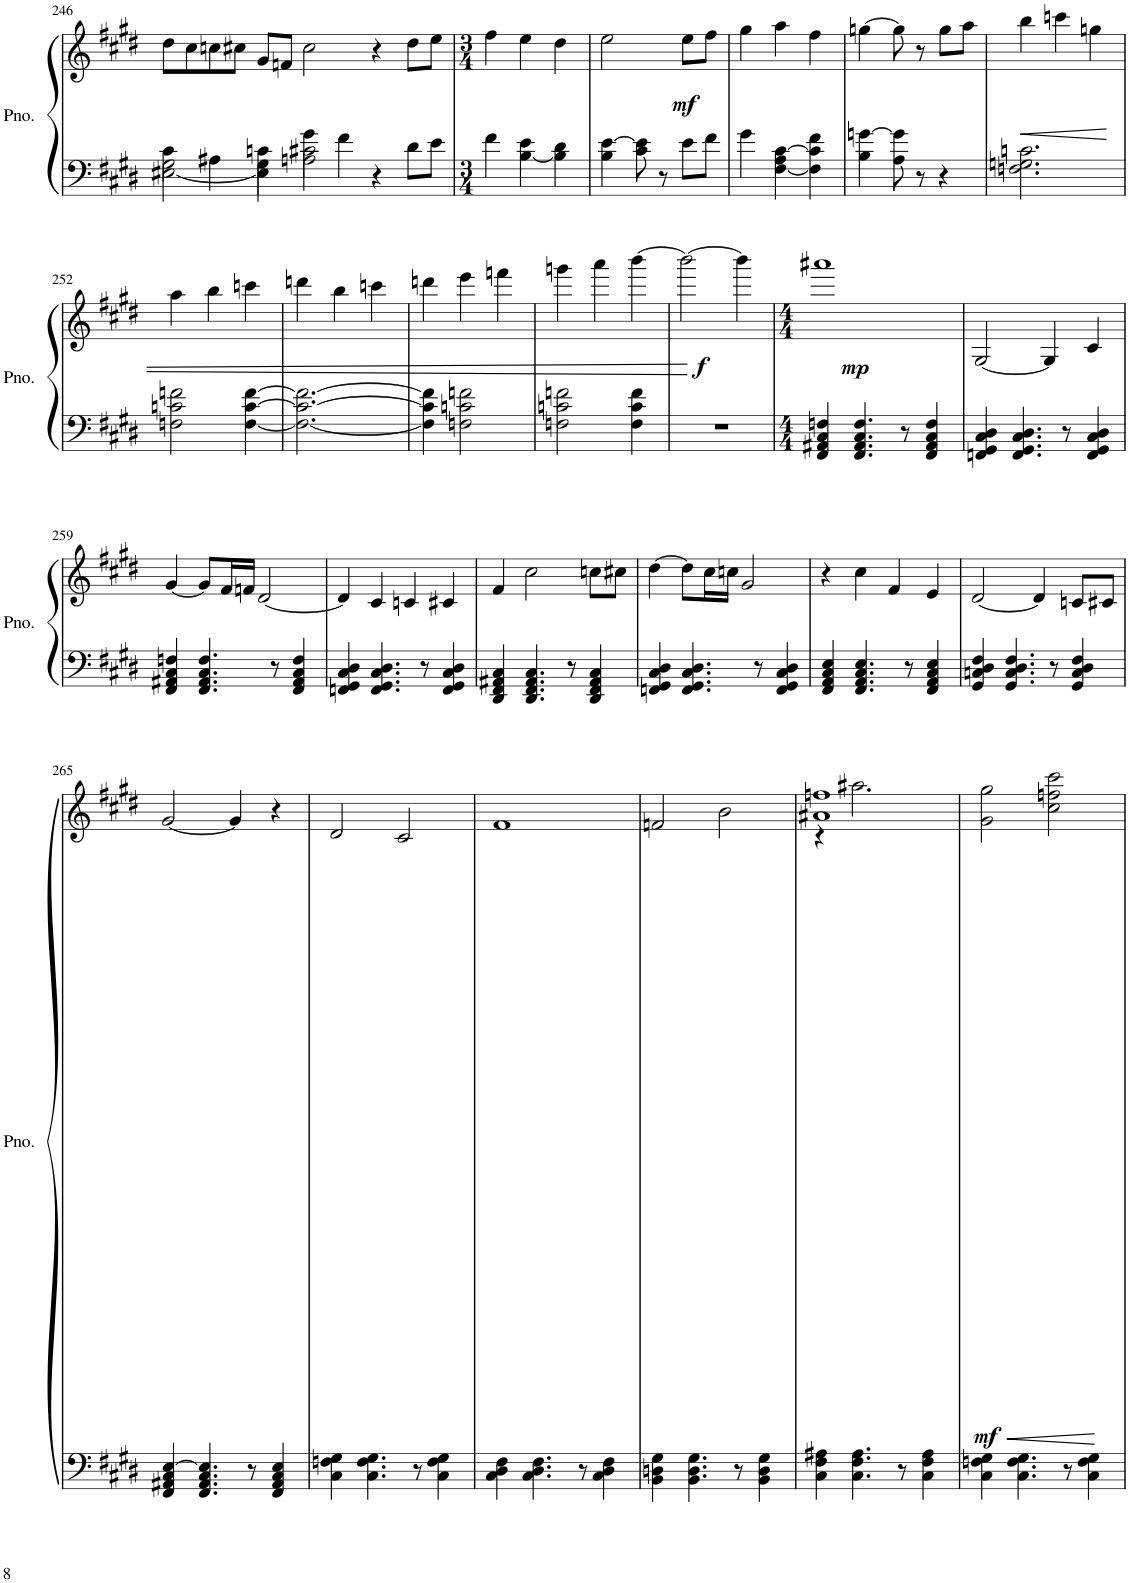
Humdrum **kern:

**kern	**kern	**dynam
*part1	*part1	*part1
*staff2	*staff1	*staff1/2
*I"Piano	*	*
*I'Pno.	*	*
!!LO:PB:g=z
*clefF4	*clefG2	*
*k[f#c#g#d#]	*k[f#c#g#d#]	*
*M7/4	*M4/4	*
=246	=246	=246
*^	*	*
[2E#X\ 2G#\	4c#\	8dd#\L	.
.	.	8cc#\	.
.	4A#X\	8ccn\	.
.	.	8cc#X\J	.
4E#\] 4cn\	4G#\	8g#/L	.
.	.	8fn/J	.
2An\ 2c#X\	4g#\	[4cc#\	.
.	4f#\	4ryy	.
4r	2ryy	4r	.
!	!	!	!LO:DY:b
8d#\L	.	8dd#\L	mf
8e\J	.	8ee\J	.
*v	*v	*	*
=247	=247	=247
*M3/4	*M3/4	*
4f#\	4ff#\	.
[4B\ 4e\	4cc#\]	.
4B\] 4d#\	4ee\	.
4ryy	4dd#\	.
=248	=248	=248
4B\ [4e\	2ee\	.
8c#\ 8e\]	.	.
8r	.	.
8e\L	8ee\L	.
8f#\J	8ff#\J	.
=249	=249	=249
4g#\	4gg#\	.
[4F#\ 4A\ [4c#\	4aa\	.
4F#\] 4c#\] 4f#\	4ff#\	.
=250	=250	=250
4B\ [4gn\	[4ggn\	.
8A\ 8g\]	8gg\]	.
8r	8r	.
4r	8gg\L	.
.	8aa\J	.
=251	=251	=251
!	!	!LO:HP:b
2.Fn\ 2.Gn\ 2.cn\	4bb\	<
.	4cccn\	.
.	4ggn\	.
!!LO:LB:g=z
=252	=252	=252
2Fn\ 2cn\ 2fn\	4aa\	.
.	4bb\	.
[4F\ [4c\ [4f\	4cccn\	.
=253	=253	=253
2.F\_ 2.c\_ 2.f\_	4dddn\	.
.	4bb\	.
.	4cccn\	.
=254	=254	=254
4F\] 4c\] 4f\]	4dddn\	.
2Fn\ 2cn\ 2fn\	4eee\	.
.	4fffn\	.
=255	=255	=255
2Fn\ 2cn\ 2fn\	4gggn\	.
.	4aaa\	.
!	!	!LO:DY:n=1:b
4F\ 4c\ 4f\	[4bbb\	[ f
=256	=256	=256
2.r	2bbb\_	.
.	4bbb\]	.
=257	=257	=257
*M4/4	*M4/4	*
!	!	!LO:DY:b
4FF#/ 4AA#X/ 4C#/ 4Fn/	1aaa#X	mp
4.FF#/ 4.AA#/ 4.C#/ 4.F/	.	.
8r	.	.
4FF#/ 4AA#/ 4C#/ 4F/	.	.
=258	=258	=258
4FFn/ 4GG#/ 4C#/ 4D#/	[2G#/	.
4.FF/ 4.GG#/ 4.C#/ 4.D#/	.	.
.	4G#/]	.
8r	.	.
4FF/ 4GG#/ 4C#/ 4D#/	4c#/	.
!!LO:LB:g=z
=259	=259	=259
4FF#/ 4AA#X/ 4C#/ 4Fn/	[4g#/	.
4.FF#/ 4.AA#/ 4.C#/ 4.F/	8g#/L]	.
.	16f#/L	.
.	16fn/JJ	.
.	[2d#/	.
8r	.	.
4FF#/ 4AA#/ 4C#/ 4F/	.	.
=260	=260	=260
4FFn/ 4GG#/ 4C#/ 4D#/	4d#/]	.
4.FF/ 4.GG#/ 4.C#/ 4.D#/	4c#/	.
.	4cn/	.
8r	.	.
4FF/ 4GG#/ 4C#/ 4D#/	4c#X/	.
=261	=261	=261
4DD#/ 4FF#/ 4AA#X/ 4C#/	4f#/	.
4.DD#/ 4.FF#/ 4.AA#/ 4.C#/	2cc#\	.
8r	.	.
4DD#/ 4FF#/ 4AA#/ 4C#/	8ccn\L	.
.	8cc#X\J	.
=262	=262	=262
4FFn/ 4GG#/ 4C#/ 4D#/	[4dd#\	.
4.FF/ 4.GG#/ 4.C#/ 4.D#/	8dd#\L]	.
.	16cc#\L	.
.	16ccn\JJ	.
.	2g#/	.
8r	.	.
4FF/ 4GG#/ 4C#/ 4D#/	.	.
=263	=263	=263
4FF#/ 4AA/ 4C#/ 4E/	4r	.
4.FF#/ 4.AA/ 4.C#/ 4.E/	4cc#\	.
.	4f#/	.
8r	.	.
4FF#/ 4AA/ 4C#/ 4E/	4e/	.
=264	=264	=264
4GG#/ 4Cn/ 4D#/ 4F#/	[2d#/	.
4.GG#/ 4.C/ 4.D#/ 4.F#/	.	.
.	4d#/]	.
8r	.	.
4GG#/ 4C/ 4D#/ 4F#/	8cn/L	.
.	8c#X/J	.
!!LO:LB:g=z
=265	=265	=265
4FF#/ 4AA#X/ 4C#/ [4E/	[2g#/	.
4.FF#/ 4.AA#/ 4.C#/ 4.E/]	.	.
.	4g#/]	.
8r	.	.
4FF#/ 4AA#/ 4C#/ 4E/	4r	.
=266	=266	=266
4C#\ 4Fn\ 4G#\	2d#/	.
4.C#\ 4.F\ 4.G#\	.	.
.	2c#/	.
8r	.	.
4C#\ 4F\ 4G#\	.	.
=267	=267	=267
4C#\ 4D#\ 4F#\	1f#	.
4.C#\ 4.D#\ 4.F#\	.	.
8r	.	.
4C#\ 4D#\ 4F#\	.	.
=268	=268	=268
4BB\ 4Dn\ 4G#\	2fn/	.
4.BB\ 4.D\ 4.G#\	.	.
.	2b\	.
8r	.	.
4BB\ 4D\ 4G#\	.	.
=269	=269	=269
*	*^	*
4C#\ 4F#\ 4A#X\	1a#X 1ffn	4r	.
4.C#\ 4.F#\ 4.A#\	.	2.aa#X\	.
8r	.	.	.
4C#\ 4F#\ 4A#\	.	.	.
*	*v	*v	*
=270	=270	=270
!	!	!LO:DY:b
4C#\ 4Fn\ 4G#\	2g#\ 2gg#\	mf
4.C#\ 4.F\ 4.G#\	.	.
.	2cc#\ 2ffn\ 2ccc#\	.
8r	.	.
4C#\ 4F\ 4G#\	.	.
=	=	=
*-	*-	*-
